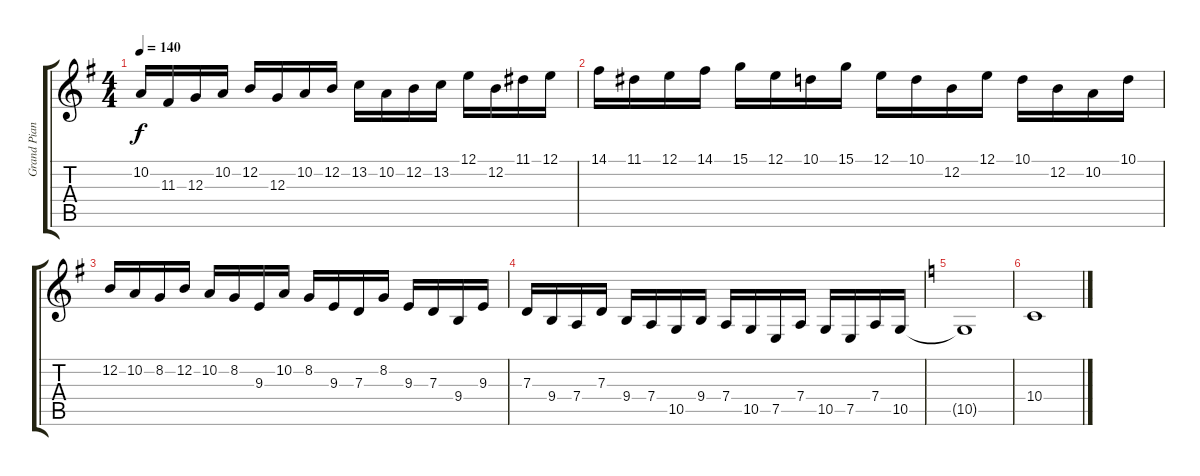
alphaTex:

\track ("Grand Piano I" "Grand Pian") {instrument acousticgrandpiano}
\staff {score tabs}
\tuning (E4 B3 G3 D3 A2 E2) {hide}
\ts (4 4)
\tempo 140
\clef g2
\ks eminor
10.2.16{dy f} 11.3.16 12.3.16 10.2.16 12.2.16 12.3.16 10.2.16 12.2.16 13.2.16 10.2.16 12.2.16 13.2.16 12.1.16 12.2.16 11.1.16 12.1.16 |
14.1.16 11.1.16 12.1.16 14.1.16 15.1.16 12.1.16 10.1.16 15.1.16 12.1.16 10.1.16 12.2.16 12.1.16 10.1.16 12.2.16 10.2.16 10.1.16 |
12.2.16 10.2.16 8.2.16 12.2.16 10.2.16 8.2.16 9.3.16 10.2.16 8.2.16 9.3.16 7.3.16 8.2.16 9.3.16 7.3.16 9.4.16 9.3.16 |
7.3.16 9.4.16 7.4.16 7.3.16 9.4.16 7.4.16 10.5.16 9.4.16 7.4.16 10.5.16 7.5.16 7.4.16 10.5.16 7.5.16 7.4.16 10.5.16 |
\ks c
10.5{t}.1 |
10.4.1
